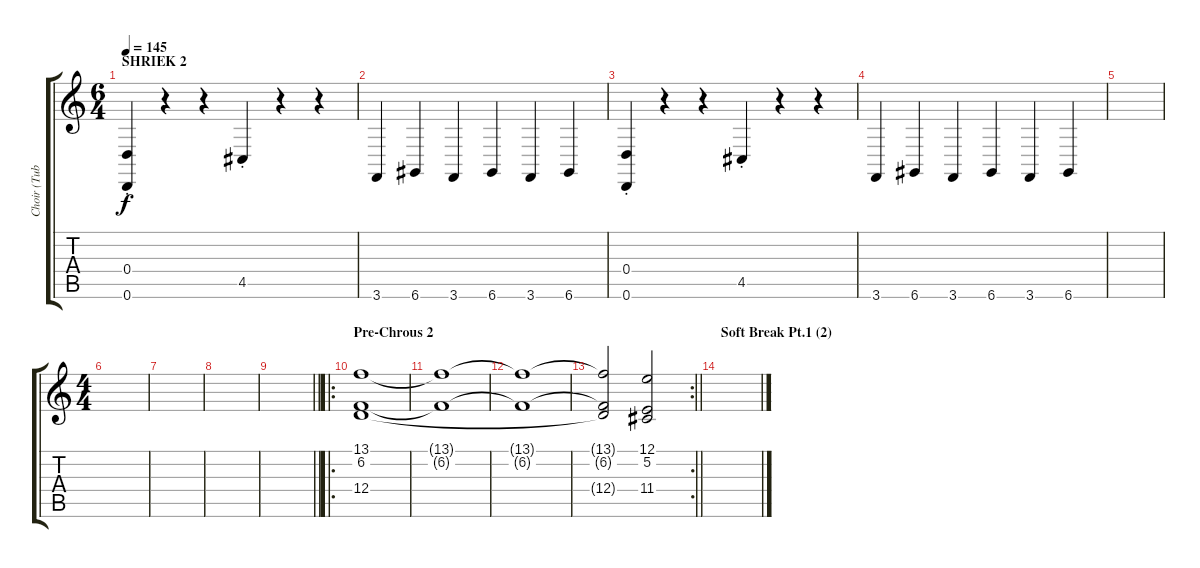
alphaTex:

\track ("Choir (Tuba)" "Choir (Tub") {instrument pad4choir}
\staff {score tabs}
\tuning (E4 B3 G3 D3 A2 D2) {hide}
\ts (6 4)
\section ("" "SHRIEK 2")
\tempo 145
\clef g2
\ks c
(0.4{st} 0.6{st}).4{dy f volume 16 instrument tuba} r.4 r.4 4.5{st}.4 r.4 r.4 |
3.6.4 6.6.4 3.6.4 6.6.4 3.6.4 6.6.4 |
(0.4{st} 0.6{st}).4 r.4 r.4 4.5{st}.4 r.4 r.4 |
3.6.4 6.6.4 3.6.4 6.6.4 3.6.4 6.6.4 |
|
\ts (4 4)
|
|
|
\barLineRight lightlight
|
\ro
\section ("" "Pre-Chrous 2")
(13.1 6.2 12.4).1{volume 10 instrument choiraahs} |
(13.1{t} 6.2{t}).1 |
(13.1{t} 6.2{t}).1 |
\rc 2
\barLineRight lightlight
(13.1{t} 6.2{t} 12.4{t}).2 (12.1 5.2 11.4).2 |
\section ("" "Soft Break Pt.1 (2)")
